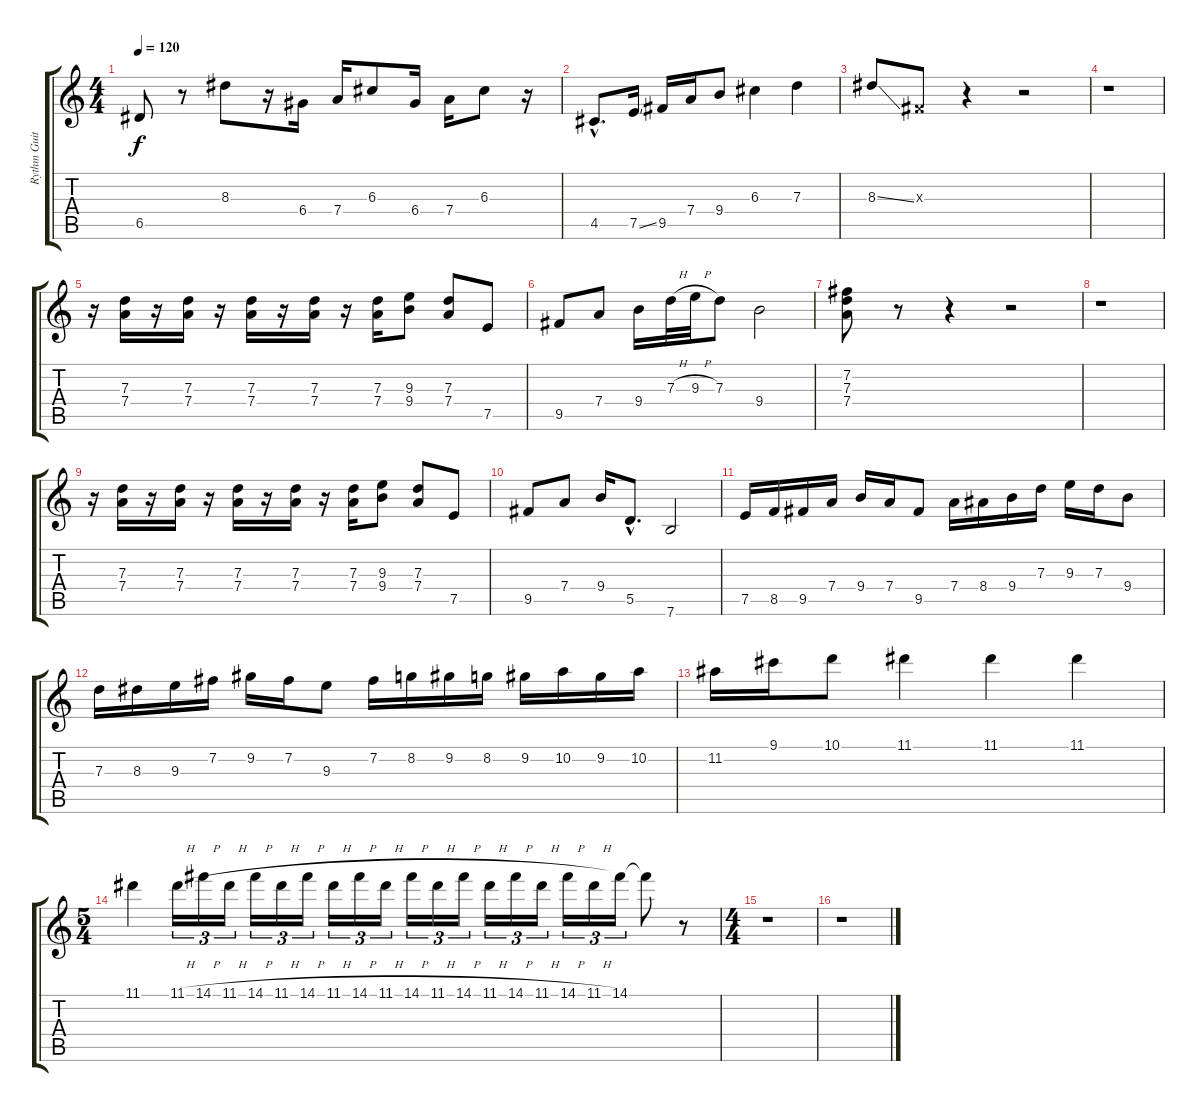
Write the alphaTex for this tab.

\track ("Rythm Guitar" "Rythm Guit") {instrument distortionguitar}
\staff {score tabs}
\tuning (E4 B3 G3 D3 A2 E2) {hide}
\ts (4 4)
\tempo 120
\clef g2
\ks c
6.5.8{dy f} r.8 8.3.8 r.16 6.4.16 7.4.16 6.3.8 6.4.16 7.4.16 6.3.8 r.16 |
4.5{hac}.8{d} 7.5{ss}.16 9.5.16 7.4.16 9.4.8 6.3.4 7.3.4 |
8.3{ss}.8 -1.3{x}.8 r.4 r.2 |
r.1 |
r.16 (7.3 7.4).16 r.16 (7.3 7.4).16 r.16 (7.3 7.4).16 r.16 (7.3 7.4).16 r.16 (7.3 7.4).16 (9.3 9.4).8 (7.3 7.4).8 7.5.8 |
9.5.8 7.4.8 9.4.16 7.3{h}.32 9.3{h}.32 7.3.8 9.4.2 |
(7.2 7.3 7.4).8 r.8 r.4 r.2 |
r.1 |
r.16 (7.3 7.4).16 r.16 (7.3 7.4).16 r.16 (7.3 7.4).16 r.16 (7.3 7.4).16 r.16 (7.3 7.4).16 (9.3 9.4).8 (7.3 7.4).8 7.5.8 |
9.5.8 7.4.8 9.4.16 5.5{hac}.8{d} 7.6.2 |
7.5.16 8.5.16 9.5.16 7.4.16 9.4.16 7.4.16 9.5.8 7.4.16 8.4.16 9.4.16 7.3.16 9.3.16 7.3.16 9.4.8 |
7.3.16 8.3.16 9.3.16 7.2.16 9.2.16 7.2.16 9.3.8 7.2.16 8.2.16 9.2.16 8.2.16 9.2.16 10.2.16 9.2.16 10.2.16 |
11.2.16 9.1.16 10.1.8 11.1.4 11.1.4 11.1.4 |
\ts (5 4)
11.1.4 11.1{h}.16{tu (3 2)} 14.1{h}.16{tu (3 2)} 11.1{h}.16{tu (3 2)} 14.1{h}.16{tu (3 2)} 11.1{h}.16{tu (3 2)} 14.1{h}.16{tu (3 2)} 11.1{h}.16{tu (3 2)} 14.1{h}.16{tu (3 2)} 11.1{h}.16{tu (3 2)} 14.1{h}.16{tu (3 2)} 11.1{h}.16{tu (3 2)} 14.1{h}.16{tu (3 2)} 11.1{h}.16{tu (3 2)} 14.1{h}.16{tu (3 2)} 11.1{h}.16{tu (3 2)} 14.1{h}.16{tu (3 2)} 11.1{h}.16{tu (3 2)} 14.1.16{tu (3 2)} 14.1{t}.8 r.8 |
\ts (4 4)
r.1 |
r.1
